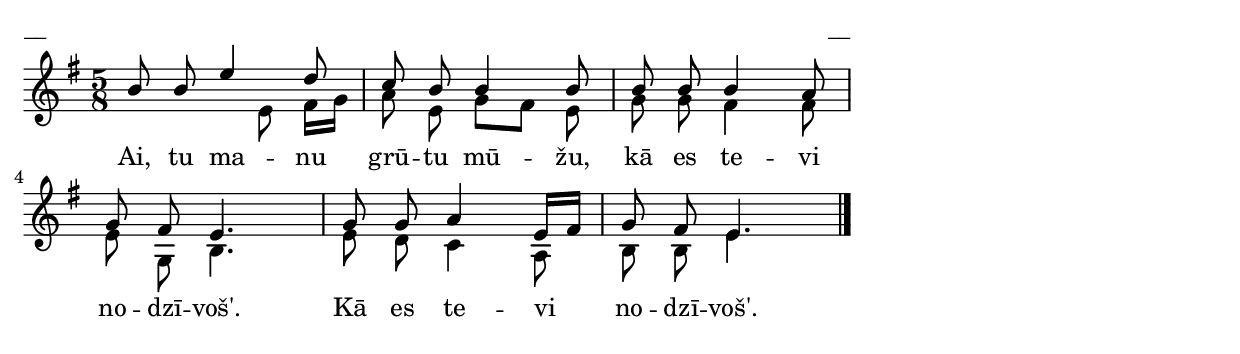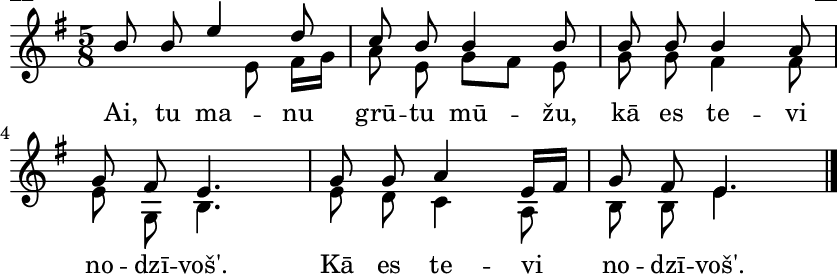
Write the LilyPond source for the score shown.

\version "2.13.18"
#(ly:set-option 'crop #t)

%\header {
%    title = "Ai, tu manu grūtu mūžu"
%}
% Budēlīši, p.107
\paper {
line-width = 14\cm
left-margin = 0.4\cm
between-system-padding = 0.1\cm
between-system-space = 0.1\cm
}
\layout {
indent = #0
ragged-last = ##f
}


voiceA = \relative c' {
\clef "treble"
\key e \minor
\time 5/8 b'8 b e4 d8 | c8 b b4 b8 | 
b8 b b4 a8 | g8 fis e4. | 
g8 g a4 e16[ fis] | g8 fis e4.  
\bar "|." 
} 

voiceB = \relative c' {
\clef "treble"
\key e \minor
\time 5/8 s4. e8 fis16[ g] | a8 e g[ fis] e | 
g8 g fis4 fis8 | e8 g, b4. |
e8 d c4 a8 | b8 b e4. 
\bar "|." 
} 


lyricA = \lyricmode {
Ai, tu ma -- nu grū -- tu mū -- žu, 
kā es te -- vi no -- dzī -- voš'. 
Kā es te -- vi no -- dzī -- voš'. 
}

fullScore = <<
\new Staff {
<<
\new Voice = "voiceA" { \voiceOne \autoBeamOff \voiceA }
\new Voice = "voiceB" { \voiceTwo \autoBeamOff \voiceB }
\new Lyrics \lyricsto "voiceA" \lyricA
>>
}
>>

\score {
\fullScore
\header { piece = "__" opus = "__" }
}
\markup { \with-color #(x11-color 'white) \sans \smaller "__" }
\score {
\unfoldRepeats
\fullScore
\midi {
\context { \Staff \remove "Staff_performer" }
\context { \Voice \consists "Staff_performer" }
}
}


